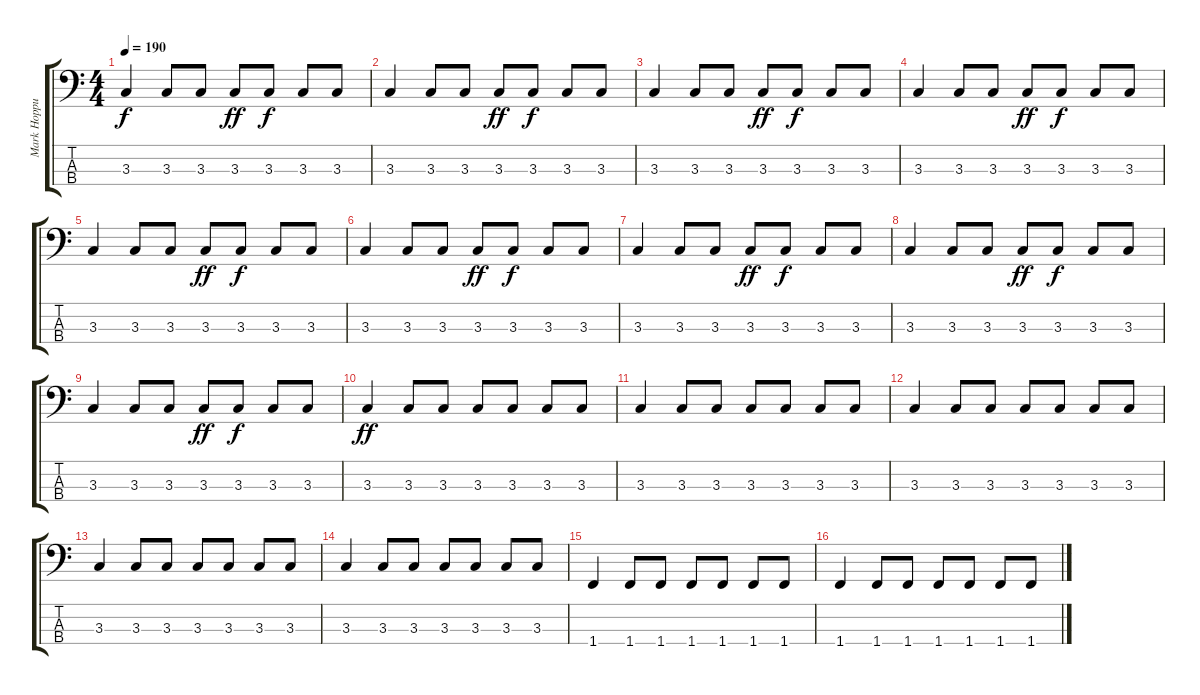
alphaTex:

\track ("Mark Hoppus - Bass" "Mark Hoppu") {instrument electricbasspick}
\staff {score tabs}
\tuning (G2 D2 A1 E1) {hide}
\ts (4 4)
\tempo 190
\clef f4
\ks c
3.3.4{dy f} 3.3.8 3.3.8 3.3.8{dy ff} 3.3.8{dy f} 3.3.8 3.3.8 |
3.3.4 3.3.8 3.3.8 3.3.8{dy ff} 3.3.8{dy f} 3.3.8 3.3.8 |
3.3.4 3.3.8 3.3.8 3.3.8{dy ff} 3.3.8{dy f} 3.3.8 3.3.8 |
3.3.4 3.3.8 3.3.8 3.3.8{dy ff} 3.3.8{dy f} 3.3.8 3.3.8 |
3.3.4 3.3.8 3.3.8 3.3.8{dy ff} 3.3.8{dy f} 3.3.8 3.3.8 |
3.3.4 3.3.8 3.3.8 3.3.8{dy ff} 3.3.8{dy f} 3.3.8 3.3.8 |
3.3.4 3.3.8 3.3.8 3.3.8{dy ff} 3.3.8{dy f} 3.3.8 3.3.8 |
3.3.4 3.3.8 3.3.8 3.3.8{dy ff} 3.3.8{dy f} 3.3.8 3.3.8 |
3.3.4 3.3.8 3.3.8 3.3.8{dy ff} 3.3.8{dy f} 3.3.8 3.3.8 |
3.3.4{dy ff} 3.3.8 3.3.8 3.3.8 3.3.8 3.3.8 3.3.8 |
3.3.4 3.3.8 3.3.8 3.3.8 3.3.8 3.3.8 3.3.8 |
3.3.4 3.3.8 3.3.8 3.3.8 3.3.8 3.3.8 3.3.8 |
3.3.4 3.3.8 3.3.8 3.3.8 3.3.8 3.3.8 3.3.8 |
3.3.4 3.3.8 3.3.8 3.3.8 3.3.8 3.3.8 3.3.8 |
1.4.4 1.4.8 1.4.8 1.4.8 1.4.8 1.4.8 1.4.8 |
1.4.4 1.4.8 1.4.8 1.4.8 1.4.8 1.4.8 1.4.8
